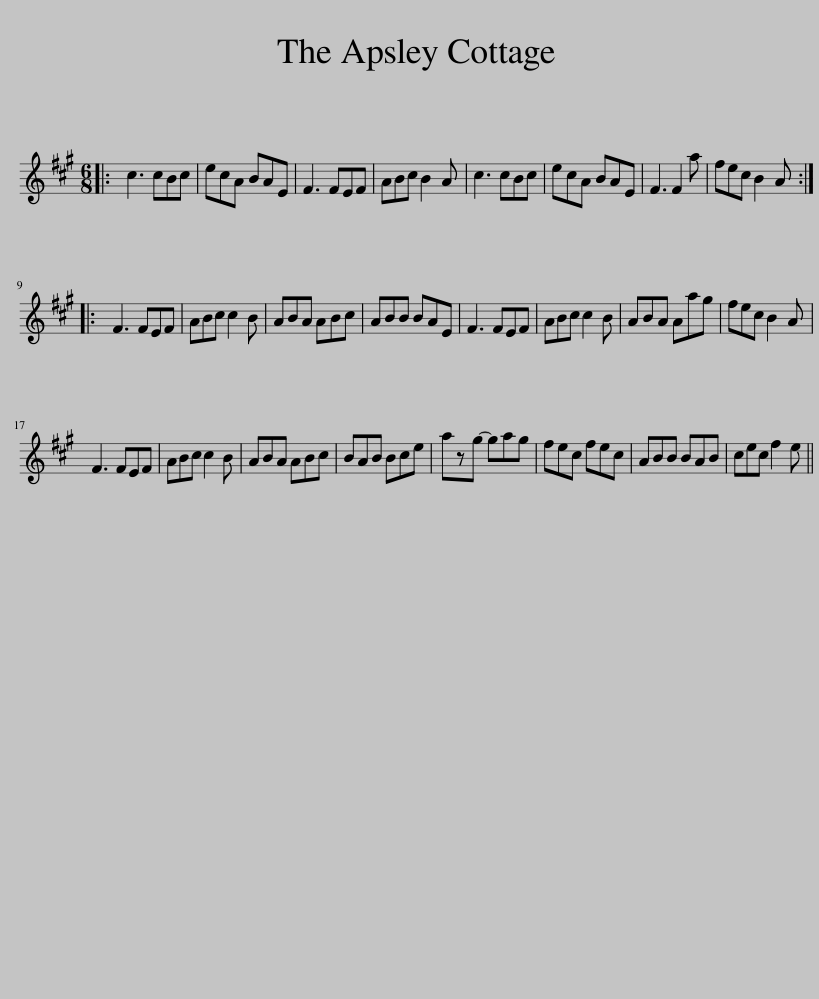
X:1
L:1/8
M:6/8
I:linebreak $
K:A
V:1 treble
V:1
|: c3 cBc | ecA BAE | F3 FEF | ABc B2 A | c3 cBc | %5
 ecA BAE | F3 F2 a | fec B2 A ::$ F3 FEF | ABc c2 B | %10
 ABA ABc | ABB BAE | F3 FEF | ABc c2 B | ABA Aag | %15
 fec B2 A |$ F3 FEF | ABc c2 B | ABA ABc | BAB Bce | %20
 azg- gag | fec fec | ABB BAB | cec f2 e || %24
